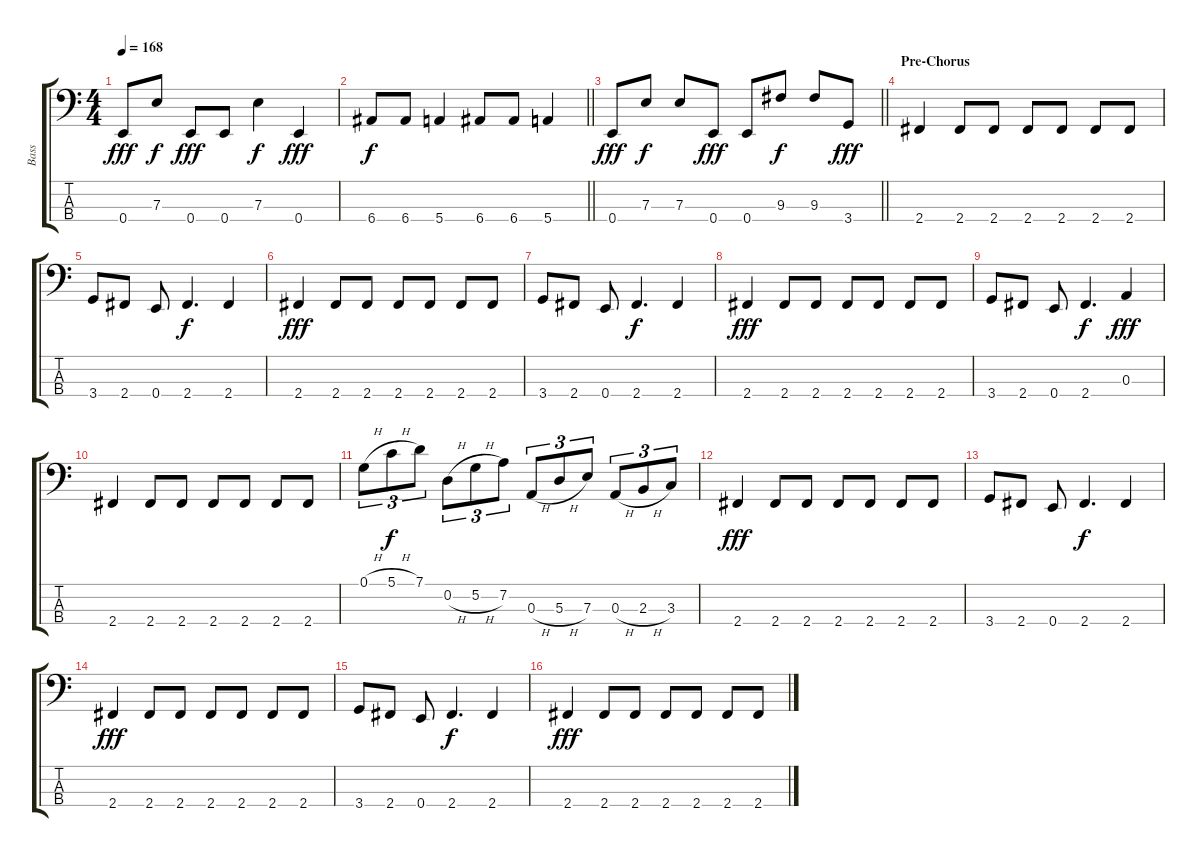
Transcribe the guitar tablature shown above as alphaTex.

\track ("Bass" "Bass") {instrument acousticguitarsteel}
\staff {score tabs}
\tuning (G2 D2 A1 E1) {hide}
\ts (4 4)
\tempo 168
\clef f4
\ks c
0.4.8{dy fff} 7.3.8{dy f} 0.4.8{dy fff} 0.4.8 7.3.4{dy f} 0.4.4{dy fff} |
\barLineRight lightlight
6.4.8{dy f} 6.4.8 5.4.4 6.4.8 6.4.8 5.4.4 |
\barLineRight lightlight
0.4.8{dy fff} 7.3.8{dy f} 7.3.8 0.4.8{dy fff} 0.4.8 9.3.8{dy f} 9.3.8 3.4.8{dy fff} |
\section ("" "Pre-Chorus")
2.4.4 2.4.8 2.4.8 2.4.8 2.4.8 2.4.8 2.4.8 |
3.4.8 2.4.8 0.4.8 2.4.4{d dy f} 2.4.4 |
2.4.4{dy fff} 2.4.8 2.4.8 2.4.8 2.4.8 2.4.8 2.4.8 |
3.4.8 2.4.8 0.4.8 2.4.4{d dy f} 2.4.4 |
2.4.4{dy fff} 2.4.8 2.4.8 2.4.8 2.4.8 2.4.8 2.4.8 |
3.4.8 2.4.8 0.4.8 2.4.4{d dy f} 0.3.4{dy fff} |
2.4.4 2.4.8 2.4.8 2.4.8 2.4.8 2.4.8 2.4.8 |
0.1{h}.8{tu (3 2)} 5.1{h}.8{tu (3 2) dy f} 7.1.8{tu (3 2)} 0.2{h}.8{tu (3 2)} 5.2{h}.8{tu (3 2)} 7.2.8{tu (3 2)} 0.3{h}.8{tu (3 2)} 5.3{h}.8{tu (3 2)} 7.3.8{tu (3 2)} 0.3{h}.8{tu (3 2)} 2.3{h}.8{tu (3 2)} 3.3.8{tu (3 2)} |
2.4.4{dy fff} 2.4.8 2.4.8 2.4.8 2.4.8 2.4.8 2.4.8 |
3.4.8 2.4.8 0.4.8 2.4.4{d dy f} 2.4.4 |
2.4.4{dy fff} 2.4.8 2.4.8 2.4.8 2.4.8 2.4.8 2.4.8 |
3.4.8 2.4.8 0.4.8 2.4.4{d dy f} 2.4.4 |
2.4.4{dy fff} 2.4.8 2.4.8 2.4.8 2.4.8 2.4.8 2.4.8
